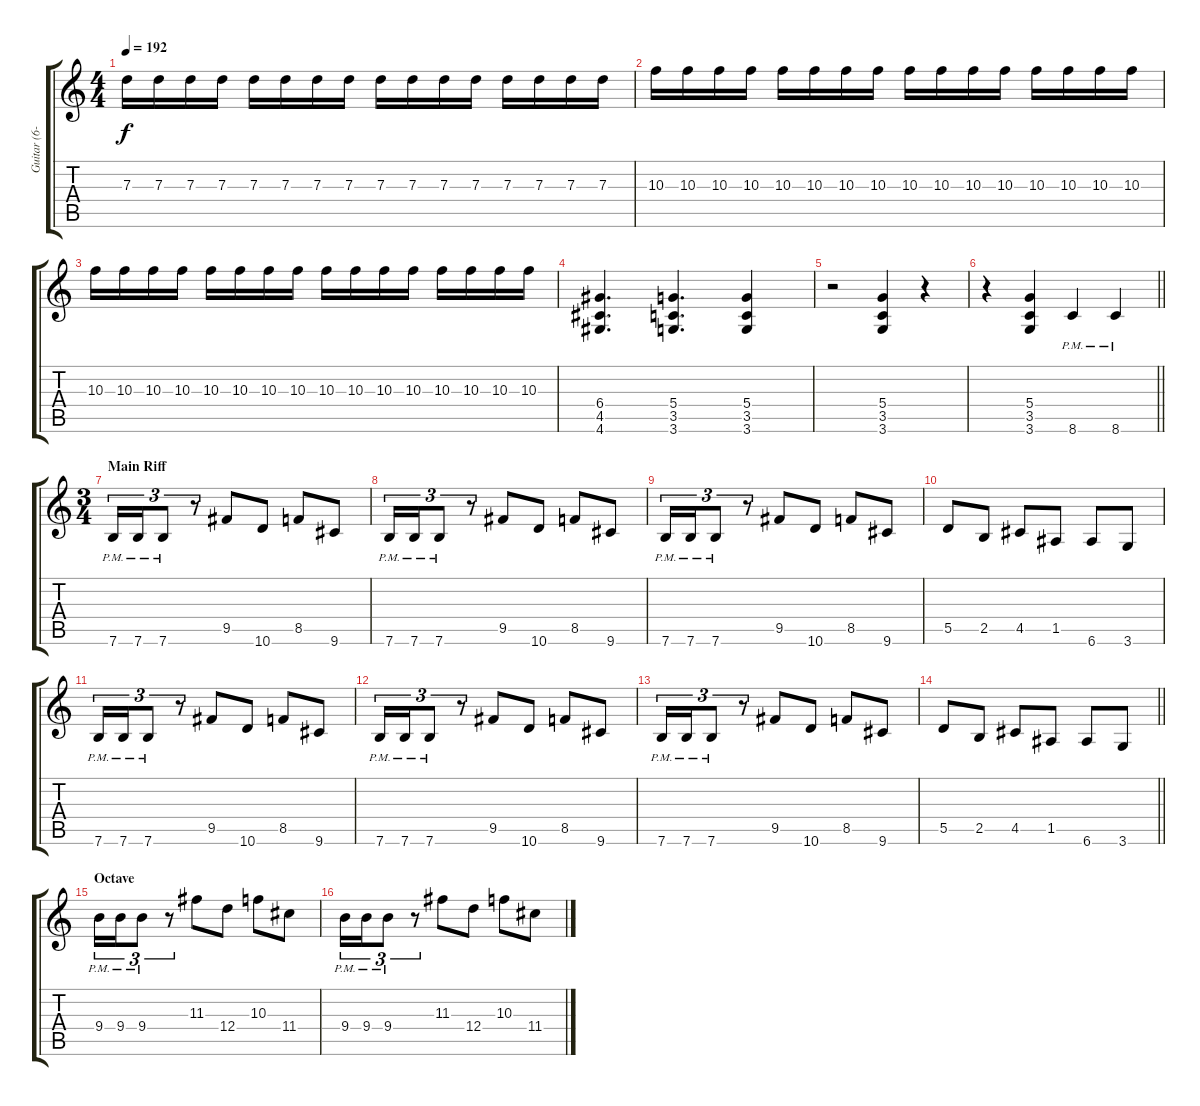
\track ("Guitar (6-string)" "Guitar (6-") {instrument distortionguitar}
\staff {score tabs}
\tuning (E4 B3 G3 D3 A2 E2) {hide}
\ts (4 4)
\tempo 192
\clef g2
\ks c
7.3.16{dy f} 7.3.16 7.3.16 7.3.16 7.3.16 7.3.16 7.3.16 7.3.16 7.3.16 7.3.16 7.3.16 7.3.16 7.3.16 7.3.16 7.3.16 7.3.16 |
10.3.16 10.3.16 10.3.16 10.3.16 10.3.16 10.3.16 10.3.16 10.3.16 10.3.16 10.3.16 10.3.16 10.3.16 10.3.16 10.3.16 10.3.16 10.3.16 |
10.3.16 10.3.16 10.3.16 10.3.16 10.3.16 10.3.16 10.3.16 10.3.16 10.3.16 10.3.16 10.3.16 10.3.16 10.3.16 10.3.16 10.3.16 10.3.16 |
(6.4 4.5 4.6).4{d} (5.4 3.5 3.6).4{d} (5.4 3.5 3.6).4 |
r.2 (5.4 3.5 3.6).4 r.4 |
\barLineRight lightlight
r.4 (5.4 3.5 3.6).4 8.6{pm}.4 8.6{pm}.4 |
\ts (3 4)
\section ("" "Main Riff")
7.6{pm}.16{tu (3 2) balance 8} 7.6{pm}.16{tu (3 2)} 7.6{pm}.8{tu (3 2)} r.8{tu (3 2)} 9.5.8 10.6.8 8.5.8 9.6.8 |
7.6{pm}.16{tu (3 2)} 7.6{pm}.16{tu (3 2)} 7.6{pm}.8{tu (3 2)} r.8{tu (3 2)} 9.5.8 10.6.8 8.5.8 9.6.8 |
7.6{pm}.16{tu (3 2)} 7.6{pm}.16{tu (3 2)} 7.6{pm}.8{tu (3 2)} r.8{tu (3 2)} 9.5.8 10.6.8 8.5.8 9.6.8 |
5.5.8 2.5.8 4.5.8 1.5.8 6.6.8 3.6.8 |
7.6{pm}.16{tu (3 2) balance 8} 7.6{pm}.16{tu (3 2)} 7.6{pm}.8{tu (3 2)} r.8{tu (3 2)} 9.5.8 10.6.8 8.5.8 9.6.8 |
7.6{pm}.16{tu (3 2)} 7.6{pm}.16{tu (3 2)} 7.6{pm}.8{tu (3 2)} r.8{tu (3 2)} 9.5.8 10.6.8 8.5.8 9.6.8 |
7.6{pm}.16{tu (3 2)} 7.6{pm}.16{tu (3 2)} 7.6{pm}.8{tu (3 2)} r.8{tu (3 2)} 9.5.8 10.6.8 8.5.8 9.6.8 |
\barLineRight lightlight
5.5.8 2.5.8 4.5.8 1.5.8 6.6.8 3.6.8 |
\section ("" "Octave")
9.4{pm}.16{tu (3 2)} 9.4{pm}.16{tu (3 2)} 9.4{pm}.8{tu (3 2)} r.8{tu (3 2)} 11.3.8 12.4.8 10.3.8 11.4.8 |
9.4{pm}.16{tu (3 2)} 9.4{pm}.16{tu (3 2)} 9.4{pm}.8{tu (3 2)} r.8{tu (3 2)} 11.3.8 12.4.8 10.3.8 11.4.8
